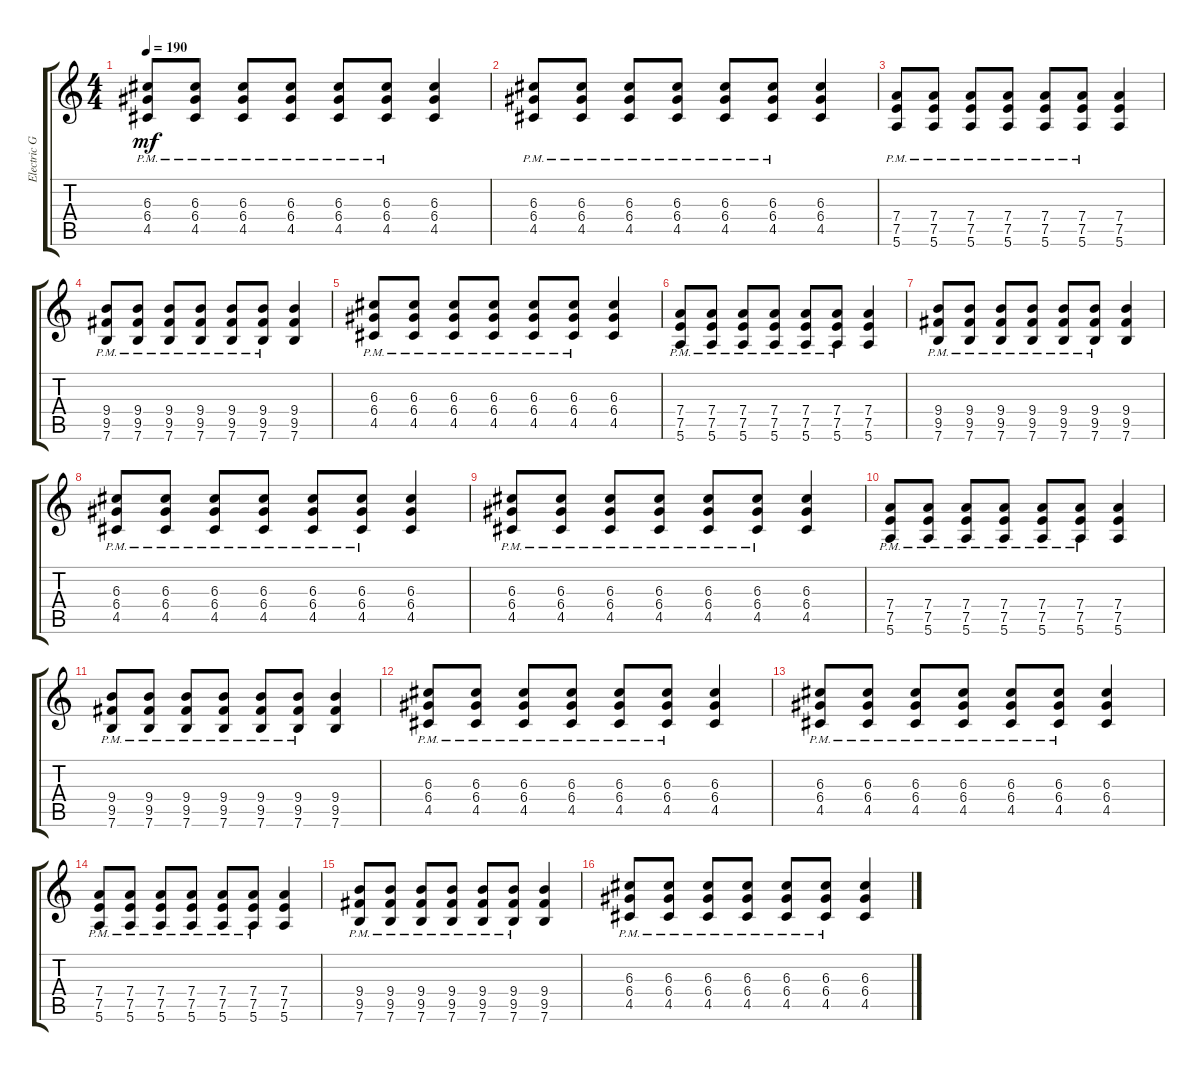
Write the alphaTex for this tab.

\track ("Electric Guitar" "Electric G") {instrument distortionguitar}
\staff {score tabs}
\tuning (E4 B3 G3 D3 A2 E2) {hide}
\ts (4 4)
\tempo 190
\clef g2
\ks c
(6.3{pm} 6.4{pm} 4.5{pm}).8{dy mf} (6.3{pm} 6.4{pm} 4.5{pm}).8 (6.3{pm} 6.4{pm} 4.5{pm}).8 (6.3{pm} 6.4{pm} 4.5{pm}).8 (6.3{pm} 6.4{pm} 4.5{pm}).8 (6.3{pm} 6.4{pm} 4.5{pm}).8 (6.3 6.4 4.5).4 |
(6.3{pm} 6.4{pm} 4.5{pm}).8 (6.3{pm} 6.4{pm} 4.5{pm}).8 (6.3{pm} 6.4{pm} 4.5{pm}).8 (6.3{pm} 6.4{pm} 4.5{pm}).8 (6.3{pm} 6.4{pm} 4.5{pm}).8 (6.3{pm} 6.4{pm} 4.5{pm}).8 (6.3 6.4 4.5).4 |
(7.4{pm} 7.5{pm} 5.6{pm}).8 (7.4{pm} 7.5{pm} 5.6{pm}).8 (7.4{pm} 7.5{pm} 5.6{pm}).8 (7.4{pm} 7.5{pm} 5.6{pm}).8 (7.4{pm} 7.5{pm} 5.6{pm}).8 (7.4{pm} 7.5{pm} 5.6{pm}).8 (7.4 7.5 5.6).4 |
(9.4{pm} 9.5{pm} 7.6{pm}).8 (9.4{pm} 9.5{pm} 7.6{pm}).8 (9.4{pm} 9.5{pm} 7.6{pm}).8 (9.4{pm} 9.5{pm} 7.6{pm}).8 (9.4{pm} 9.5{pm} 7.6{pm}).8 (9.4{pm} 9.5{pm} 7.6{pm}).8 (9.4 9.5 7.6).4 |
(6.3{pm} 6.4{pm} 4.5{pm}).8 (6.3{pm} 6.4{pm} 4.5{pm}).8 (6.3{pm} 6.4{pm} 4.5{pm}).8 (6.3{pm} 6.4{pm} 4.5{pm}).8 (6.3{pm} 6.4{pm} 4.5{pm}).8 (6.3{pm} 6.4{pm} 4.5{pm}).8 (6.3 6.4 4.5).4 |
(7.4{pm} 7.5{pm} 5.6{pm}).8 (7.4{pm} 7.5{pm} 5.6{pm}).8 (7.4{pm} 7.5{pm} 5.6{pm}).8 (7.4{pm} 7.5{pm} 5.6{pm}).8 (7.4{pm} 7.5{pm} 5.6{pm}).8 (7.4{pm} 7.5{pm} 5.6{pm}).8 (7.4 7.5 5.6).4 |
(9.4{pm} 9.5{pm} 7.6{pm}).8 (9.4{pm} 9.5{pm} 7.6{pm}).8 (9.4{pm} 9.5{pm} 7.6{pm}).8 (9.4{pm} 9.5{pm} 7.6{pm}).8 (9.4{pm} 9.5{pm} 7.6{pm}).8 (9.4{pm} 9.5{pm} 7.6{pm}).8 (9.4 9.5 7.6).4 |
(6.3{pm} 6.4{pm} 4.5{pm}).8 (6.3{pm} 6.4{pm} 4.5{pm}).8 (6.3{pm} 6.4{pm} 4.5{pm}).8 (6.3{pm} 6.4{pm} 4.5{pm}).8 (6.3{pm} 6.4{pm} 4.5{pm}).8 (6.3{pm} 6.4{pm} 4.5{pm}).8 (6.3 6.4 4.5).4 |
(6.3{pm} 6.4{pm} 4.5{pm}).8 (6.3{pm} 6.4{pm} 4.5{pm}).8 (6.3{pm} 6.4{pm} 4.5{pm}).8 (6.3{pm} 6.4{pm} 4.5{pm}).8 (6.3{pm} 6.4{pm} 4.5{pm}).8 (6.3{pm} 6.4{pm} 4.5{pm}).8 (6.3 6.4 4.5).4 |
(7.4{pm} 7.5{pm} 5.6{pm}).8 (7.4{pm} 7.5{pm} 5.6{pm}).8 (7.4{pm} 7.5{pm} 5.6{pm}).8 (7.4{pm} 7.5{pm} 5.6{pm}).8 (7.4{pm} 7.5{pm} 5.6{pm}).8 (7.4{pm} 7.5{pm} 5.6{pm}).8 (7.4 7.5 5.6).4 |
(9.4{pm} 9.5{pm} 7.6{pm}).8 (9.4{pm} 9.5{pm} 7.6{pm}).8 (9.4{pm} 9.5{pm} 7.6{pm}).8 (9.4{pm} 9.5{pm} 7.6{pm}).8 (9.4{pm} 9.5{pm} 7.6{pm}).8 (9.4{pm} 9.5{pm} 7.6{pm}).8 (9.4 9.5 7.6).4 |
(6.3{pm} 6.4{pm} 4.5{pm}).8 (6.3{pm} 6.4{pm} 4.5{pm}).8 (6.3{pm} 6.4{pm} 4.5{pm}).8 (6.3{pm} 6.4{pm} 4.5{pm}).8 (6.3{pm} 6.4{pm} 4.5{pm}).8 (6.3{pm} 6.4{pm} 4.5{pm}).8 (6.3 6.4 4.5).4 |
(6.3{pm} 6.4{pm} 4.5{pm}).8 (6.3{pm} 6.4{pm} 4.5{pm}).8 (6.3{pm} 6.4{pm} 4.5{pm}).8 (6.3{pm} 6.4{pm} 4.5{pm}).8 (6.3{pm} 6.4{pm} 4.5{pm}).8 (6.3{pm} 6.4{pm} 4.5{pm}).8 (6.3 6.4 4.5).4 |
(7.4{pm} 7.5{pm} 5.6{pm}).8 (7.4{pm} 7.5{pm} 5.6{pm}).8 (7.4{pm} 7.5{pm} 5.6{pm}).8 (7.4{pm} 7.5{pm} 5.6{pm}).8 (7.4{pm} 7.5{pm} 5.6{pm}).8 (7.4{pm} 7.5{pm} 5.6{pm}).8 (7.4 7.5 5.6).4 |
(9.4{pm} 9.5{pm} 7.6{pm}).8 (9.4{pm} 9.5{pm} 7.6{pm}).8 (9.4{pm} 9.5{pm} 7.6{pm}).8 (9.4{pm} 9.5{pm} 7.6{pm}).8 (9.4{pm} 9.5{pm} 7.6{pm}).8 (9.4{pm} 9.5{pm} 7.6{pm}).8 (9.4 9.5 7.6).4 |
(6.3{pm} 6.4{pm} 4.5{pm}).8 (6.3{pm} 6.4{pm} 4.5{pm}).8 (6.3{pm} 6.4{pm} 4.5{pm}).8 (6.3{pm} 6.4{pm} 4.5{pm}).8 (6.3{pm} 6.4{pm} 4.5{pm}).8 (6.3{pm} 6.4{pm} 4.5{pm}).8 (6.3 6.4 4.5).4
